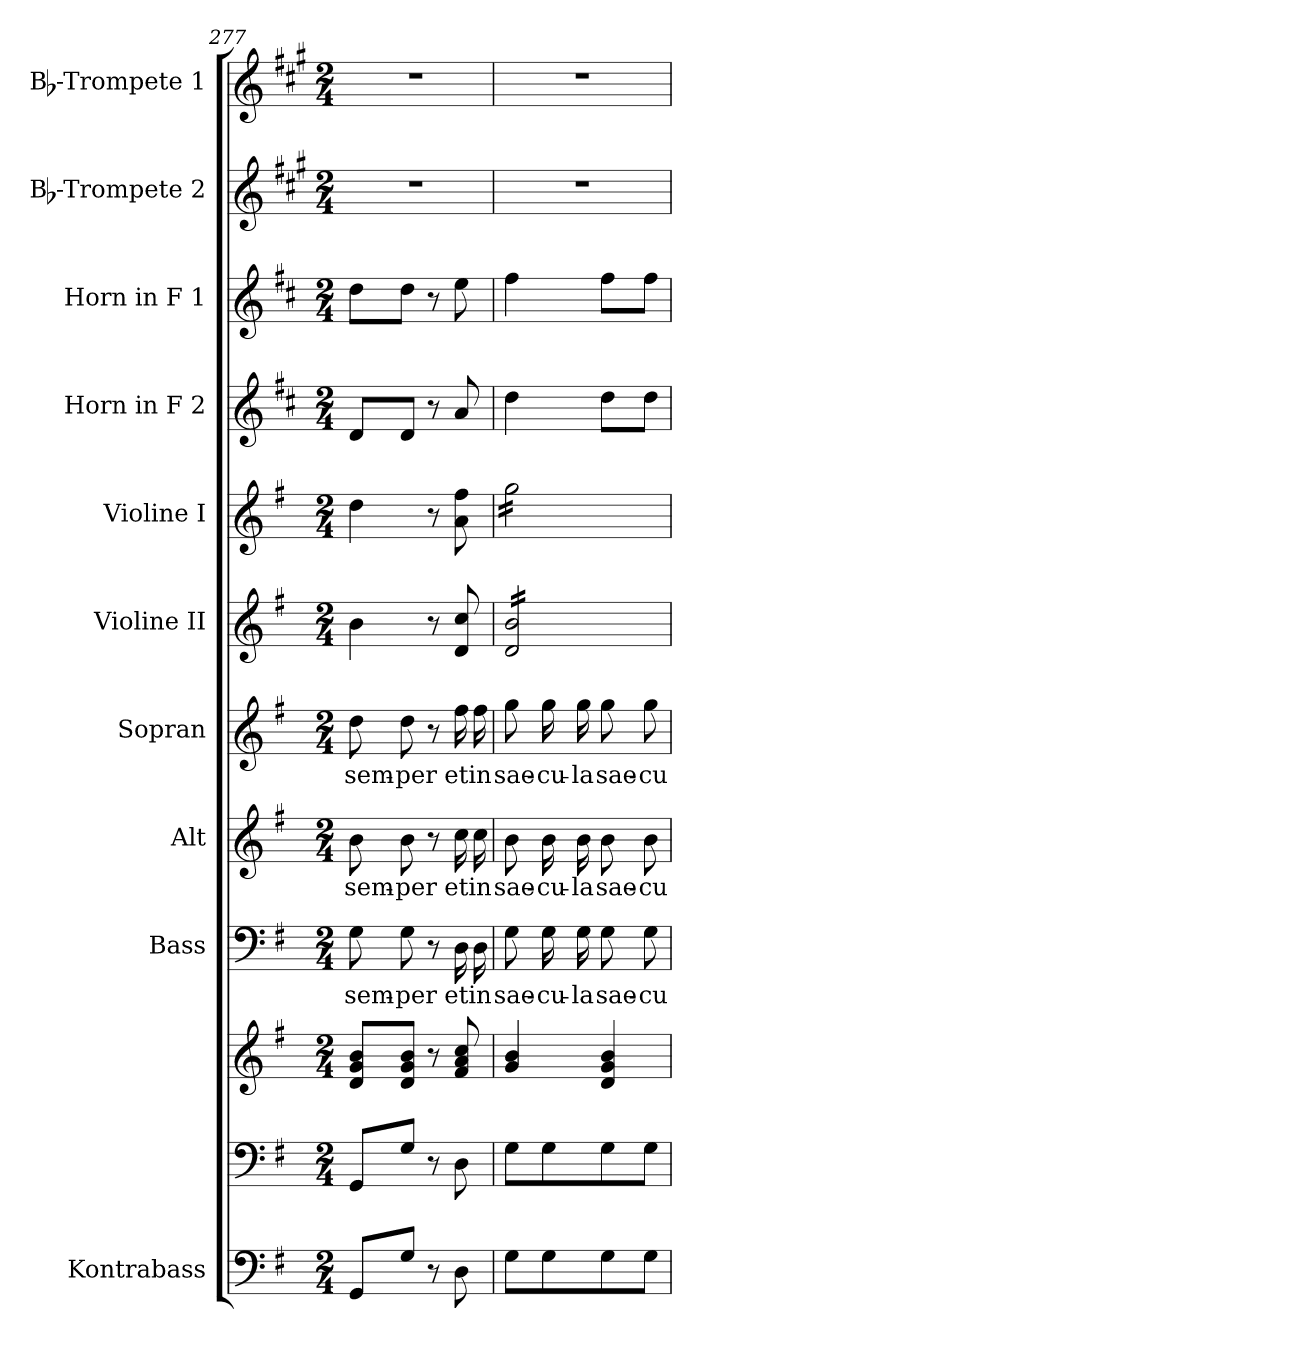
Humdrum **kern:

**kern	**kern	**kern	**kern	**text	**kern	**text	**kern	**text	**kern	**kern	**kern	**kern	**kern	**kern
*part11	*part10	*part10	*part9	*part9	*part8	*part8	*part7	*part7	*part6	*part5	*part4	*part3	*part2	*part1
*staff12	*staff11	*staff10	*staff9	*staff9	*staff8	*staff8	*staff7	*staff7	*staff6	*staff5	*staff4	*staff3	*staff2	*staff1
*I"Kontrabass	*	*	*I"Bass	*	*I"Alt	*	*I"Sopran	*	*I"Violine II	*I"Violine I	*I"Horn in F 2	*I"Horn in F 1	*I"Bb-Trompete 2	*I"Bb-Trompete 1
*I'Kb.	*	*	*I'B.	*	*I'A.	*	*I'S.	*	*I'Vl. II	*I'Vl. I	*	*	*I'Bb Trp. 2	*I'Bb Trp. 1
*clefF4	*clefF4	*clefG2	*clefF4	*	*clefG2	*	*clefG2	*	*clefG2	*clefG2	*clefG2	*clefG2	*clefG2	*clefG2
*ITrd7c12	*	*	*	*	*	*	*	*	*	*	*ITrd4c7	*ITrd4c7	*ITrd1c2	*ITrd1c2
*k[f#]	*k[f#]	*k[f#]	*k[f#]	*	*k[f#]	*	*k[f#]	*	*k[f#]	*k[f#]	*k[f#]	*k[f#]	*k[f#]	*k[f#]
*G:	*G:	*G:	*G:	*	*G:	*	*G:	*	*G:	*G:	*G:	*G:	*G:	*G:
*M2/4	*M2/4	*M2/4	*M2/4	*	*M2/4	*	*M2/4	*	*M2/4	*M2/4	*M2/4	*M2/4	*M2/4	*M2/4
=277	=277	=277	=277	=277	=277	=277	=277	=277	=277	=277	=277	=277	=277	=277
!	!	!	!	!LO:LY:b	!	!LO:LY:b	!	!LO:LY:b	!	!	!	!	!	!
8GGG/L	8GG/L	8d/ 8g/ 8b/L	8G\	sem-	8b\	sem-	8dd\	sem-	4b\	4dd\	8G/L	8g\L	2r	2r
!	!	!	!	!LO:LY:b	!	!LO:LY:b	!	!LO:LY:b	!	!	!	!	!	!
8GG/J	8G/J	8d/ 8g/ 8b/J	8G\	-per	8b\	-per	8dd\	-per	.	.	8G/J	8g\J	.	.
8r	8r	8r	8r	.	8r	.	8r	.	8r	8r	8r	8r	.	.
!	!	!	!	!LO:LY:b	!	!LO:LY:b	!	!LO:LY:b	!	!	!	!	!	!
8DD\	8D\	8f#/ 8a/ 8cc/	16D\	et	16cc\	et	16ff#\	et	8d/ 8cc/	8a\ 8ff#\	8d/	8a\	.	.
!	!	!	!	!LO:LY:b	!	!LO:LY:b	!	!LO:LY:b	!	!	!	!	!	!
.	.	.	16D\	in	16cc\	in	16ff#\	in	.	.	.	.	.	.
=278	=278	=278	=278	=278	=278	=278	=278	=278	=278	=278	=278	=278	=278	=278
!	!	!	!	!LO:LY:b	!	!LO:LY:b	!	!LO:LY:b	!	!	!	!	!	!
*	*	*	*	*	*	*	*	*	*tremolo	*	*	*	*	*
*	*	*	*	*	*	*	*	*	*	*tremolo	*	*	*	*
8GG\L	8G\L	4g/ 4b/	8G\	sae-	8b\	sae-	8gg\	sae-	16d/ 16b/LL	16gg\LL	4g\	4b\	2r	2r
.	.	.	.	.	.	.	.	.	16d/ 16b/	16gg\	.	.	.	.
!	!	!	!	!LO:LY:b	!	!LO:LY:b	!	!LO:LY:b	!	!	!	!	!	!
8GG\	8G\	.	16G\	-cu-	16b\	-cu-	16gg\	-cu-	16d/ 16b/	16gg\	.	.	.	.
!	!	!	!	!LO:LY:b	!	!LO:LY:b	!	!LO:LY:b	!	!	!	!	!	!
.	.	.	16G\	-la	16b\	-la	16gg\	-la	16d/ 16b/	16gg\	.	.	.	.
!	!	!	!	!LO:LY:b	!	!LO:LY:b	!	!LO:LY:b	!	!	!	!	!	!
8GG\	8G\	4d/ 4g/ 4b/	8G\	sae-	8b\	sae-	8gg\	sae-	16d/ 16b/	16gg\	8g\L	8b\L	.	.
.	.	.	.	.	.	.	.	.	16d/ 16b/	16gg\	.	.	.	.
!	!	!	!	!LO:LY:b	!	!LO:LY:b	!	!LO:LY:b	!	!	!	!	!	!
8GG\J	8G\J	.	8G\	-cu-	8b\	-cu-	8gg\	-cu-	16d/ 16b/	16gg\	8g\J	8b\J	.	.
.	.	.	.	.	.	.	.	.	16d/ 16b/JJ	16gg\JJ	.	.	.	.
*	*	*	*	*	*	*	*	*	*	*Xtremolo	*	*	*	*
*	*	*	*	*	*	*	*	*	*Xtremolo	*	*	*	*	*
=	=	=	=	=	=	=	=	=	=	=	=	=	=	=
*-	*-	*-	*-	*-	*-	*-	*-	*-	*-	*-	*-	*-	*-	*-
